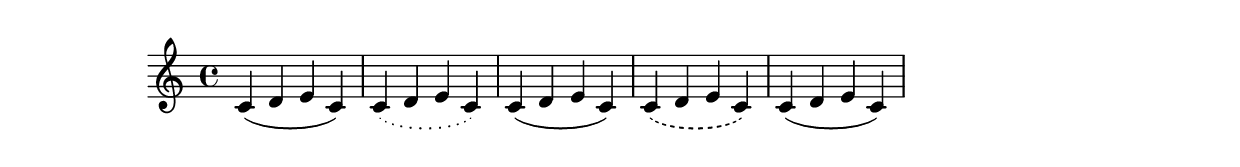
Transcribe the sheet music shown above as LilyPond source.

%% DO NOT EDIT this file manually; it is automatically
%% generated from LSR http://lsr.dsi.unimi.it
%% Make any changes in LSR itself, or in Documentation/snippets/new/ ,
%% and then run scripts/auxiliar/makelsr.py
%%
%% This file is in the public domain.
\version "2.14.0"

\header {
  lsrtags = "expressive-marks, editorial-annotations"

%% Translation of GIT committish: 615cbf212fdaf0b220b3330da417d0c3602494f2
  texidoces = "
Se puede cambiar el aspecto de las ligaduras de expresión de
continuas a punteadas o intermitentes.

"
  doctitlees = "Modificar el aspecto continuo de una ligadura de expresión a punteado o intermitente"

  texidoc = "
The appearance of slurs may be changed from solid to dotted or dashed.

"
  doctitle = "Changing the appearance of a slur from solid to dotted or dashed"
} % begin verbatim

\relative c' {
  c4( d e c)
  \slurDotted
  c4( d e c)
  \slurSolid
  c4( d e c)
  \slurDashed
  c4( d e c)
  \slurSolid
  c4( d e c)
}


